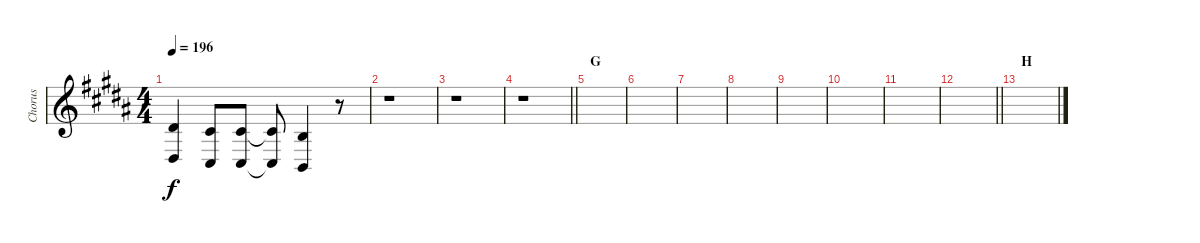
\track ("Chorus" "Chorus") {instrument pad4choir}
\staff {score}
\tuning (E4 B3 G3 D3 A2 E2) {hide}
\ts (4 4)
\tempo 196
\clef g2
\ks b
(4.2 1.4).4{dy f} (2.2 4.5).8 (2.2 4.5).8 (2.2{t} 4.5{t}).8 (0.2 2.5).4 r.8 |
r.1 |
r.1 |
\barLineRight lightlight
r.1 |
\section ("" "G")
|
|
|
|
|
|
|
\barLineRight lightlight
|
\section ("" "H")
